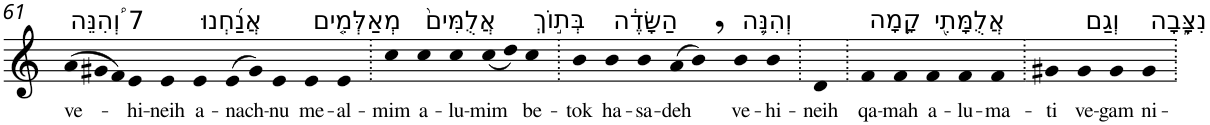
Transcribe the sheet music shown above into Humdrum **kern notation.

**kern	**text
*part1	*part1
*staff1	*staff1
*I"Piano	*
*I'Pno	*
!!LO:PB:g=z
*clefG2	*
*k[]	*
*Xtuplet	*
=61	=61
!LO:TX:a:t=7 וְ֠הִנֵּה	!
!	!LO:LY:b
(>12a	ve-
12g#X	.
12f)	.
!	!LO:LY:b
4e	-hi-
!	!LO:LY:b
4e	-neih
!LO:TX:a:t=אֲנַ֜חְנוּ	!
!	!LO:LY:b
4e	a-
!	!LO:LY:b
(>8e	-nach-
8g#)	.
!	!LO:LY:b
4e	-nu
!LO:TX:a:t=מְאַלְּמִ֤ים	!
!	!LO:LY:b
4e	me-
!	!LO:LY:b
4e	-al-
=62.	=62.
!	!LO:LY:b
4cc	-mim
!LO:TX:a:t=אֲלֻמִּים֙	!
!	!LO:LY:b
4cc	a-
!	!LO:LY:b
4cc	-lu-
!	!LO:LY:b
(<8cc	-mim
8dd)	.
!LO:TX:a:t=בְּת֣וֹךְ	!
!	!LO:LY:b
4cc	be-
=63.	=63.
!	!LO:LY:b
4b	-tok
!LO:TX:a:t=הַשָּׂדֶ֔ה	!
!	!LO:LY:b
4b	ha-
!	!LO:LY:b
4b	-sa-
!	!LO:LY:b
(>8a	-deh
8b,)	.
!LO:TX:a:t=וְהִנֵּ֛ה	!
!	!LO:LY:b
4b	ve-
!	!LO:LY:b
4b	-hi-
=64.	=64.
!	!LO:LY:b
4d	-neih
=65.	=65.
!LO:TX:a:t=קָ֥מָה	!
!	!LO:LY:b
4f	qa-
!	!LO:LY:b
4f	-mah
!LO:TX:a:t=אֲלֻמָּתִ֖י	!
!	!LO:LY:b
4f	a-
!	!LO:LY:b
4f	-lu-
!	!LO:LY:b
4f	-ma-
=66.	=66.
!	!LO:LY:b
4g#X	-ti
!LO:TX:a:t=וְגַם	!
!	!LO:LY:b
4g#	ve-
!	!LO:LY:b
4g#	-gam
!LO:TX:a:t=נִצָּ֑בָה	!
!	!LO:LY:b
4g#	ni-
=.	=.
*-	*-
